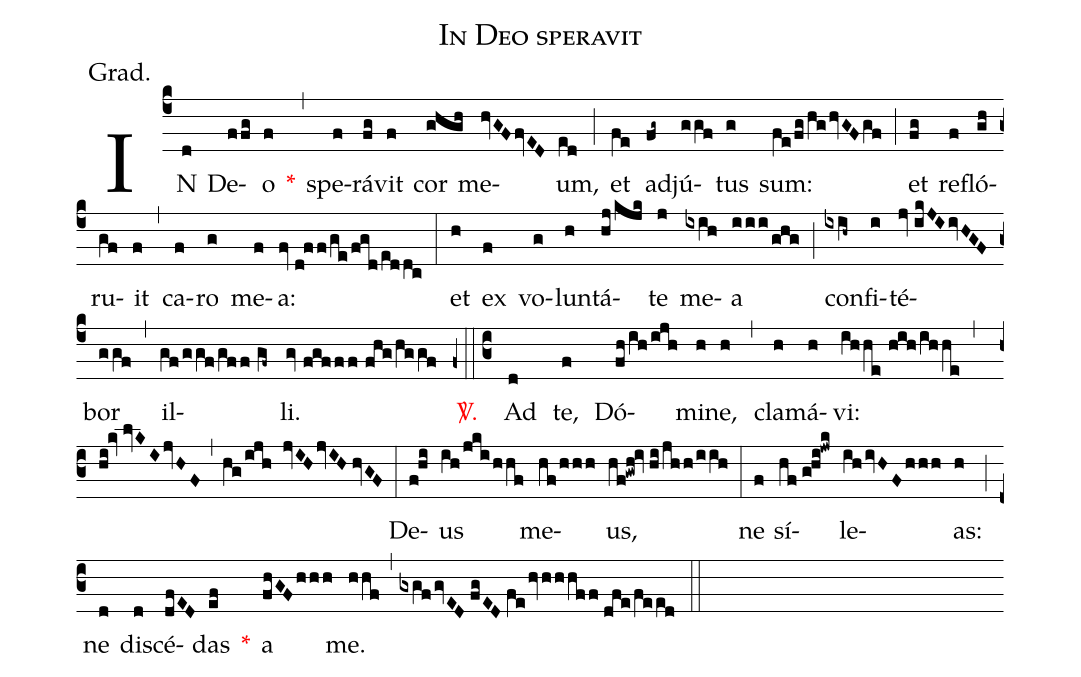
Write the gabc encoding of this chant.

name:In Deo speravit;
annotation:Grad.;
mode:V.;
office-part:Gradual;
%%
(c4) IN(d) De(ffg)o(f) <v>\red{*}</v>(,) spe(f)rá(fg)vit(f) cor(ghgh) me(hvGF/fvED)um,(ed) (;) et(fe) ad(fg~)jú(ggf)tus(g) sum:(fe/fg/hg/hvGF/gf) (;) et(fg) re(f)fló(gh)ru(gf)it(f) (,) ca(f)ro(g) me(f)a:(fv//d!ff/ge/fgd/eddc) (:) et(h) ex(f) vo(g)lun(h)tá(hj/kjk)te(j) me(ixih)a(iii/ghg) (;) con(ixih~)fi(i)té(jv//ikJI/ivHGF)bor(ggf) (,) il(gf/ggf/gff//gf~)li.(gv//fgfff//fhg/hggf) <v>\red{\Vbar.}</v>(z0::c3) Ad(d) te,(f) Dó(fh/ih/ijh)mi(h)ne,(h) (,) cla(h)má(h)vi:(ihhe//hih/ihhe) (,) (hi!kv//lvKI/jvHF) (,) (hg/ijh jvIH/jvIH//hvGF) (:) De(f!hi)us(ih/jki/hhf) me(hf/hhh)us,(hf!gwh!iv//hi/jhh/iih) (:) ne(f) sí(hf//g!hi!jwk)le(ih/ivHF/hhh)as:(h) (;) ne(d) di(d)scé(dfED)das(ef) <v>\red{*}</v>() a(fhGFhhh) me.(hhf) (,) (gxgf/gvED//fgED//fe/hvhhhff//dfe/feed) (::)
